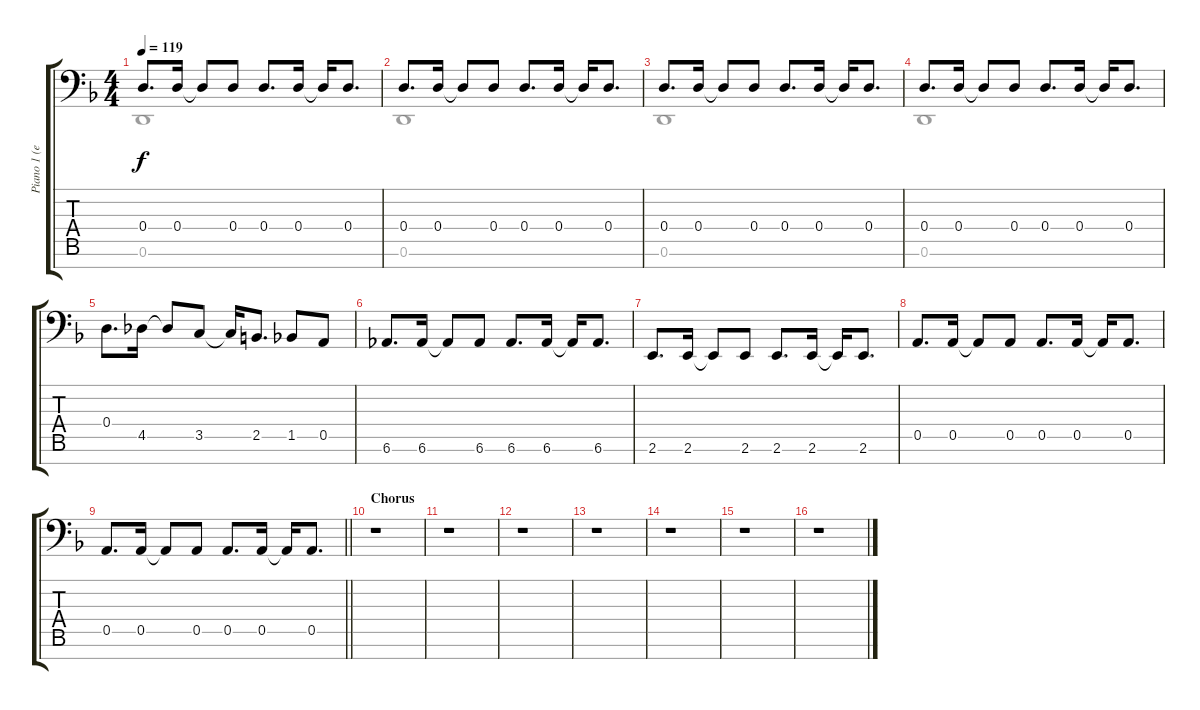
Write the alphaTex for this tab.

\track ("Piano 1 (elec.) (LH)" "Piano 1 (e") {instrument electricpiano1}
\staff {score tabs}
\tuning (E4 B3 G3 D3 A2 D2 D1) {hide}
\voice
\ts (4 4)
\tempo 119
\clef f4
\ks dminor
0.4.8{d dy f} 0.4.16 0.4{t}.8 0.4.8 0.4.8{d} 0.4.16 0.4{t}.16 0.4.8{d} |
0.4.8{d} 0.4.16 0.4{t}.8 0.4.8 0.4.8{d} 0.4.16 0.4{t}.16 0.4.8{d} |
0.4.8{d} 0.4.16 0.4{t}.8 0.4.8 0.4.8{d} 0.4.16 0.4{t}.16 0.4.8{d} |
0.4.8{d} 0.4.16 0.4{t}.8 0.4.8 0.4.8{d} 0.4.16 0.4{t}.16 0.4.8{d} |
0.4.8{d} 4.5.16 4.5{t}.8 3.5.8 3.5{t}.16 2.5.8{d} 1.5.8 0.5.8 |
6.6.8{d} 6.6.16 6.6{t}.8 6.6.8 6.6.8{d} 6.6.16 6.6{t}.16 6.6.8{d} |
2.6.8{d} 2.6.16 2.6{t}.8 2.6.8 2.6.8{d} 2.6.16 2.6{t}.16 2.6.8{d} |
0.5.8{d} 0.5.16 0.5{t}.8 0.5.8 0.5.8{d} 0.5.16 0.5{t}.16 0.5.8{d} |
\barLineRight lightlight
0.5.8{d} 0.5.16 0.5{t}.8 0.5.8 0.5.8{d} 0.5.16 0.5{t}.16 0.5.8{d} |
\section ("" "Chorus")
r.1 |
r.1 |
r.1 |
r.1 |
r.1 |
r.1 |
r.1
\voice
\clef f4
\ottava regular
\simile none
\ks dminor
0.6.1{dy f} |
0.6.1 |
0.6.1 |
0.6.1 |
|
|
|
|
\barLineRight lightlight
|
|
|
|
|
|
|
